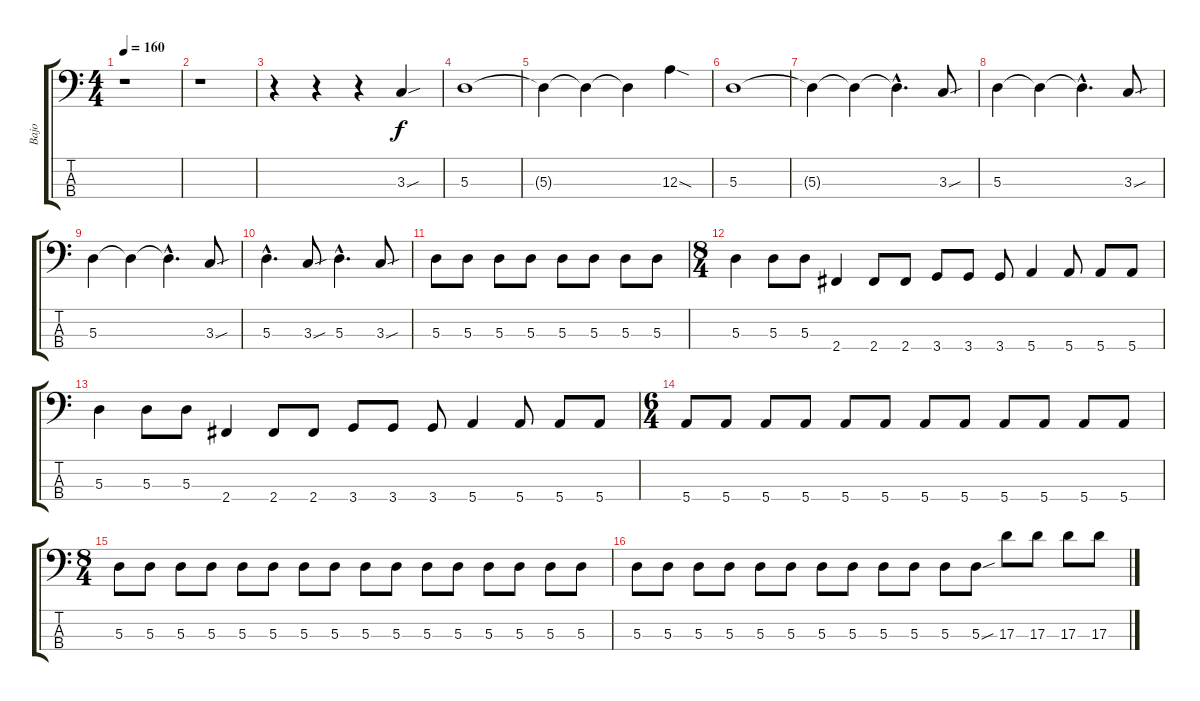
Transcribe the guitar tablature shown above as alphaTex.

\track ("Bajo" "Bajo") {instrument electricbassfinger}
\staff {score tabs}
\tuning (G2 D2 A1 E1) {hide}
\ts (4 4)
\tempo 160
\clef f4
\ks c
r.1{dy f instrument electricbassfinger} |
r.1 |
r.4 r.4 r.4 3.3{sou}.4 |
5.3.1 |
5.3{t}.4 5.3{t}.4 5.3{t}.4 12.3{sod}.4 |
5.3.1 |
5.3{t}.4 5.3{t}.4 5.3{hac t}.4{d} 3.3{sou}.8 |
5.3.4 5.3{t}.4 5.3{hac t}.4{d} 3.3{sou}.8 |
5.3.4 5.3{t}.4 5.3{hac t}.4{d} 3.3{sou}.8 |
5.3{hac}.4{d} 3.3{sou}.8 5.3{hac}.4{d} 3.3{sou}.8 |
5.3.8 5.3.8 5.3.8 5.3.8 5.3.8 5.3.8 5.3.8 5.3.8 |
\ts (8 4)
5.3.4 5.3.8 5.3.8 2.4.4 2.4.8 2.4.8 3.4.8 3.4.8 3.4.8 5.4.4 5.4.8 5.4.8 5.4.8 |
5.3.4 5.3.8 5.3.8 2.4.4 2.4.8 2.4.8 3.4.8 3.4.8 3.4.8 5.4.4 5.4.8 5.4.8 5.4.8 |
\ts (6 4)
5.4.8 5.4.8 5.4.8 5.4.8 5.4.8 5.4.8 5.4.8 5.4.8 5.4.8 5.4.8 5.4.8 5.4.8 |
\ts (8 4)
5.3.8 5.3.8 5.3.8 5.3.8 5.3.8 5.3.8 5.3.8 5.3.8 5.3.8 5.3.8 5.3.8 5.3.8 5.3.8 5.3.8 5.3.8 5.3.8 |
5.3.8 5.3.8 5.3.8 5.3.8 5.3.8 5.3.8 5.3.8 5.3.8 5.3.8 5.3.8 5.3.8 5.3{sou}.8 17.3.8 17.3.8 17.3.8 17.3.8
